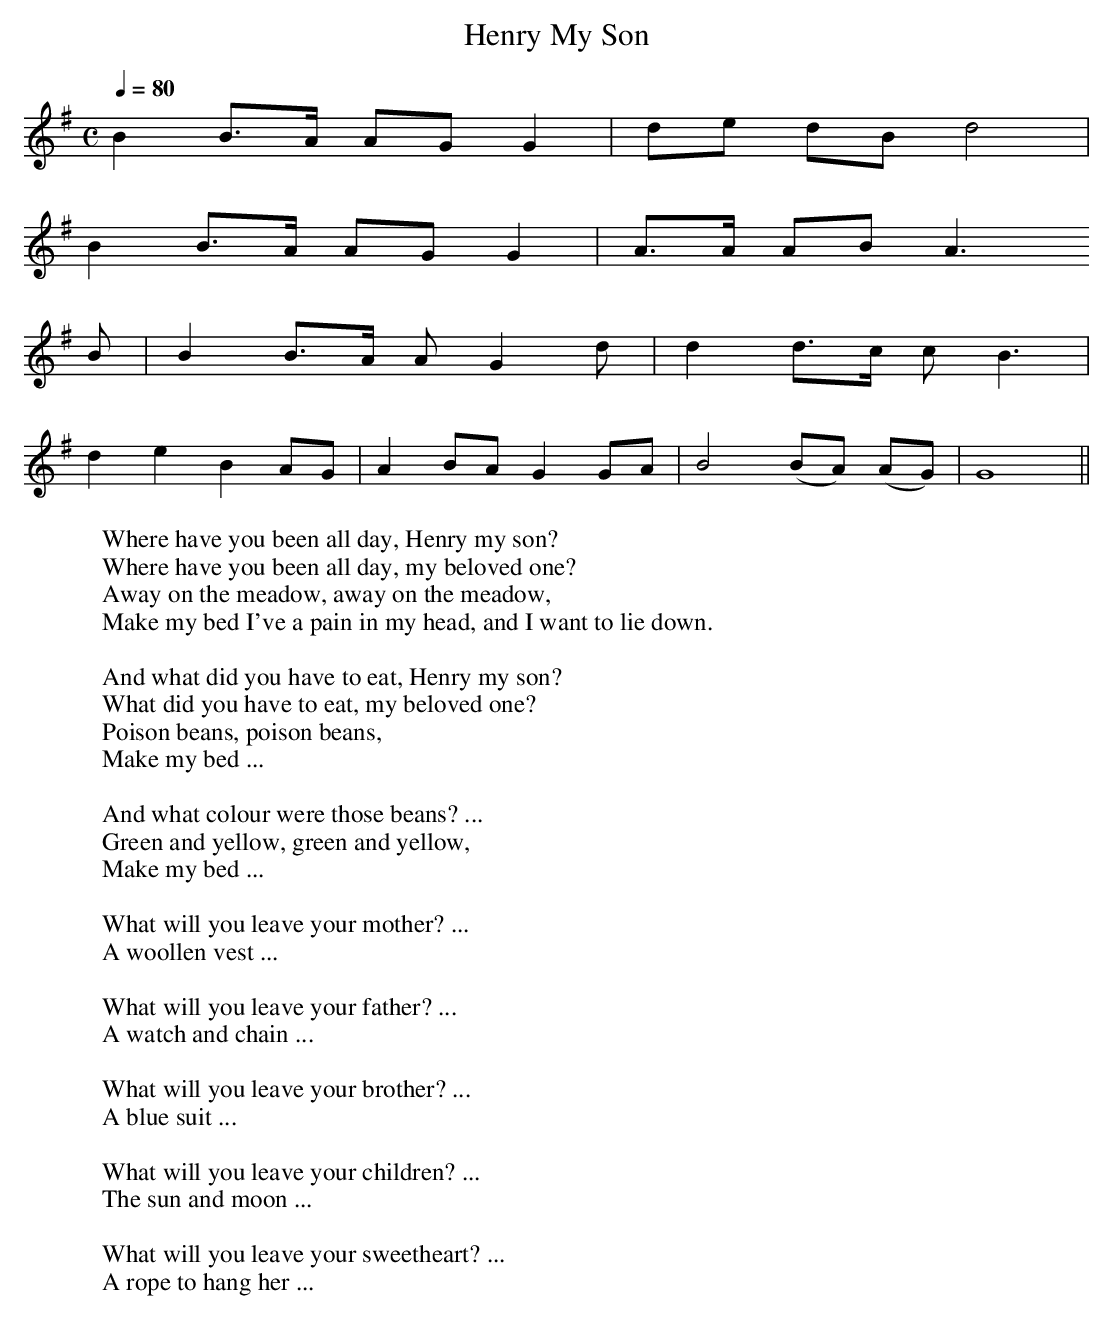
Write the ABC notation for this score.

X:1
T:Henry My Son
M:C
L:1/8
Q:1/4=80
K:G
B2 B>A AG G2 | de dB d4 |
B2 B>A AG G2 | A>A AB A3
B | B2 B>A AG2d | d2d>c cB3 |
d2 e2 B2 AG | A2 BA G2 GA | B4 (BA) (AG) | G8 ||
W:Where have you been all day, Henry my son?
W:Where have you been all day, my beloved one?
W:Away on the meadow, away on the meadow,
W:Make my bed I've a pain in my head, and I want to lie down.
W:
W:And what did you have to eat, Henry my son?
W:What did you have to eat, my beloved one?
W:Poison beans, poison beans,
W:Make my bed ...
W:
W:And what colour were those beans? ...
W:Green and yellow, green and yellow,
W:Make my bed ...
W:
W:What will you leave your mother? ...
W:A woollen vest ...
W:
W:What will you leave your father? ...
W:A watch and chain ...
W:
W:What will you leave your brother? ...
W:A blue suit ...
W:
W:What will you leave your children? ...
W:The sun and moon ...
W:
W:What will you leave your sweetheart? ...
W:A rope to hang her ...
